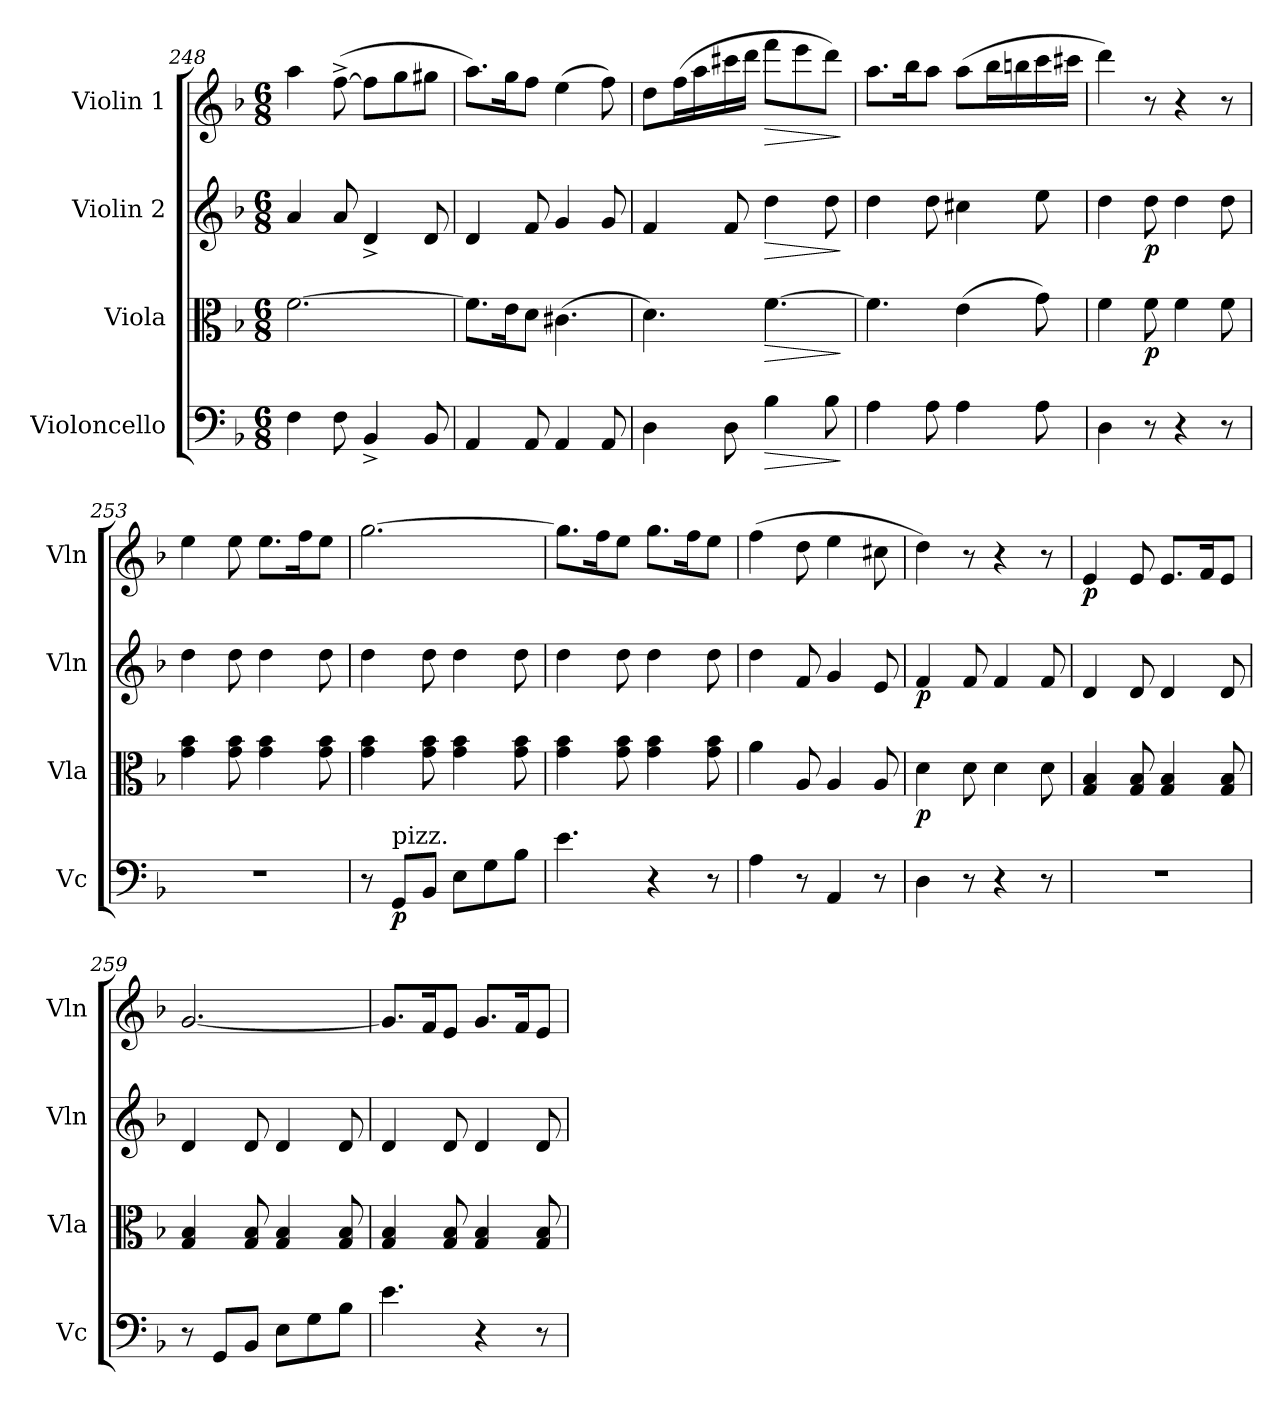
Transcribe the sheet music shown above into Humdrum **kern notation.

**kern	**dynam	**kern	**dynam	**kern	**dynam	**kern	**dynam
*part4	*part4	*part3	*part3	*part2	*part2	*part1	*part1
*staff4	*staff4	*staff3	*staff3	*staff2	*staff2	*staff1	*staff1
*I"Violoncello	*	*I"Viola	*	*I"Violin 2	*	*I"Violin 1	*
*I'Vc	*	*I'Vla	*	*I'Vln	*	*I'Vln	*
*clefF4	*	*clefC3	*	*clefG2	*	*clefG2	*
*k[b-]	*	*k[b-]	*	*k[b-]	*	*k[b-]	*
*M6/8	*	*M6/8	*	*M6/8	*	*M6/8	*
=248	=248	=248	=248	=248	=248	=248	=248
4F\	.	[>2.f\	.	4a/	.	4aa\	.
8F\	.	.	.	8a/	.	(>[>8ff^\	.
4BB-^/	.	.	.	4d^/	.	8ff\L]	.
.	.	.	.	.	.	8gg\	.
8BB-/	.	.	.	8d/	.	8gg#X\J	.
=249	=249	=249	=249	=249	=249	=249	=249
4AA/	.	8.f\L]	.	4d/	.	8.aa\L)	.
.	.	16e\K	.	.	.	16gg\K	.
8AA/	.	8d\J	.	8f/	.	8ff\J	.
4AA/	.	(4.c#X\	.	4g/	.	(>4ee\	.
8AA/	.	.	.	8g/	.	8ff\)	.
!!LO:LB:g=z
=250	=250	=250	=250	=250	=250	=250	=250
4D\	.	4.d\)	.	4f/	.	8dd\L	.
.	.	.	.	.	.	(>16ff\L	.
.	.	.	.	.	.	16aa\	.
8D\	.	.	.	8f/	.	16ccc#X\	.
.	.	.	.	.	.	16ddd\JJ	.
!	!LO:HP:b	!	!LO:HP:b	!	!LO:HP:b	!	!LO:HP:b
4B-\	>	[>4.f\	>	4dd\	>	8fff\L	>
.	.	.	.	.	.	8eee\	.
8B-\	.	.	.	8dd\	.	8ddd\J)	.
.	]	.	]	.	]	.	]
=251	=251	=251	=251	=251	=251	=251	=251
4A\	.	4.f\]	.	4dd\	.	8.aa\L	.
.	.	.	.	.	.	16bb-\K	.
8A\	.	.	.	8dd\	.	8aa\J	.
4A\	.	(4e\	.	4cc#X\	.	(8aa\L	.
.	.	.	.	.	.	16bb-\L	.
.	.	.	.	.	.	16bbn\	.
8A\	.	8g\)	.	8ee\	.	16ccc\	.
.	.	.	.	.	.	16ccc#X\JJ	.
=252	=252	=252	=252	=252	=252	=252	=252
4D\	.	4f\	.	4dd\	.	4ddd\)	.
!	!	!	!LO:DY:b	!	!LO:DY:b	!	!
8r	.	8f\	p	8dd\	p	8r	.
4r	.	4f\	.	4dd\	.	4r	.
8r	.	8f\	.	8dd\	.	8r	.
=253	=253	=253	=253	=253	=253	=253	=253
!	!	!	!	!	!	!	!LO:DY:b
!	!	!	!	!	!	!	!LO:DY:n=1:b
2.r	.	4g\ 4b-\	.	4dd\	.	4ee\	p other-dynamics
.	.	8g\ 8b-\	.	8dd\	.	8ee\	.
.	.	4g\ 4b-\	.	4dd\	.	8.ee\L	.
.	.	.	.	.	.	16ff\K	.
.	.	8g\ 8b-\	.	8dd\	.	8ee\J	.
=254	=254	=254	=254	=254	=254	=254	=254
8r	.	4g\ 4b-\	.	4dd\	.	[>2.gg\	.
!LO:TX:a:t=pizz.	!	!	!	!	!	!	!
!	!LO:DY:b	!	!	!	!	!	!
8GG/L	p	.	.	.	.	.	.
8BB-/J	.	8g\ 8b-\	.	8dd\	.	.	.
8E\L	.	4g\ 4b-\	.	4dd\	.	.	.
8G\	.	.	.	.	.	.	.
8B-\J	.	8g\ 8b-\	.	8dd\	.	.	.
=255	=255	=255	=255	=255	=255	=255	=255
4.e\	.	4g\ 4b-\	.	4dd\	.	8.gg\L]	.
.	.	.	.	.	.	16ff\K	.
.	.	8g\ 8b-\	.	8dd\	.	8ee\J	.
4r	.	4g\ 4b-\	.	4dd\	.	8.gg\L	.
.	.	.	.	.	.	16ff\K	.
8r	.	8g\ 8b-\	.	8dd\	.	8ee\J	.
!!LO:LB:g=z
=256	=256	=256	=256	=256	=256	=256	=256
4A\	.	4a\	.	4dd\	.	(4ff\	.
8r	.	8A/	.	8f/	.	8dd\	.
4AA/	.	4A/	.	4g/	.	4ee\	.
8r	.	8A/	.	8e/	.	8cc#X\	.
!!LO:LB:g=z
=257	=257	=257	=257	=257	=257	=257	=257
!	!	!	!LO:DY:b	!	!LO:DY:b	!	!
4D\	.	4d\	p	4f/	p	4dd\)	.
8r	.	8d\	.	8f/	.	8r	.
4r	.	4d\	.	4f/	.	4r	.
8r	.	8d\	.	8f/	.	8r	.
=258	=258	=258	=258	=258	=258	=258	=258
!	!	!	!	!	!	!	!LO:DY:b
2.r	.	4G/ 4B-/	.	4d/	.	4e/	p
.	.	8G/ 8B-/	.	8d/	.	8e/	.
.	.	4G/ 4B-/	.	4d/	.	8.e/L	.
.	.	.	.	.	.	16f/K	.
.	.	8G/ 8B-/	.	8d/	.	8e/J	.
=259	=259	=259	=259	=259	=259	=259	=259
8r	.	4G/ 4B-/	.	4d/	.	[<2.g/	.
8GG/L	.	.	.	.	.	.	.
8BB-/J	.	8G/ 8B-/	.	8d/	.	.	.
8E\L	.	4G/ 4B-/	.	4d/	.	.	.
8G\	.	.	.	.	.	.	.
8B-\J	.	8G/ 8B-/	.	8d/	.	.	.
=260	=260	=260	=260	=260	=260	=260	=260
4.e\	.	4G/ 4B-/	.	4d/	.	8.g/L]	.
.	.	.	.	.	.	16f/K	.
.	.	8G/ 8B-/	.	8d/	.	8e/J	.
4r	.	4G/ 4B-/	.	4d/	.	8.g/L	.
.	.	.	.	.	.	16f/K	.
8r	.	8G/ 8B-/	.	8d/	.	8e/J	.
=	=	=	=	=	=	=	=
*-	*-	*-	*-	*-	*-	*-	*-
